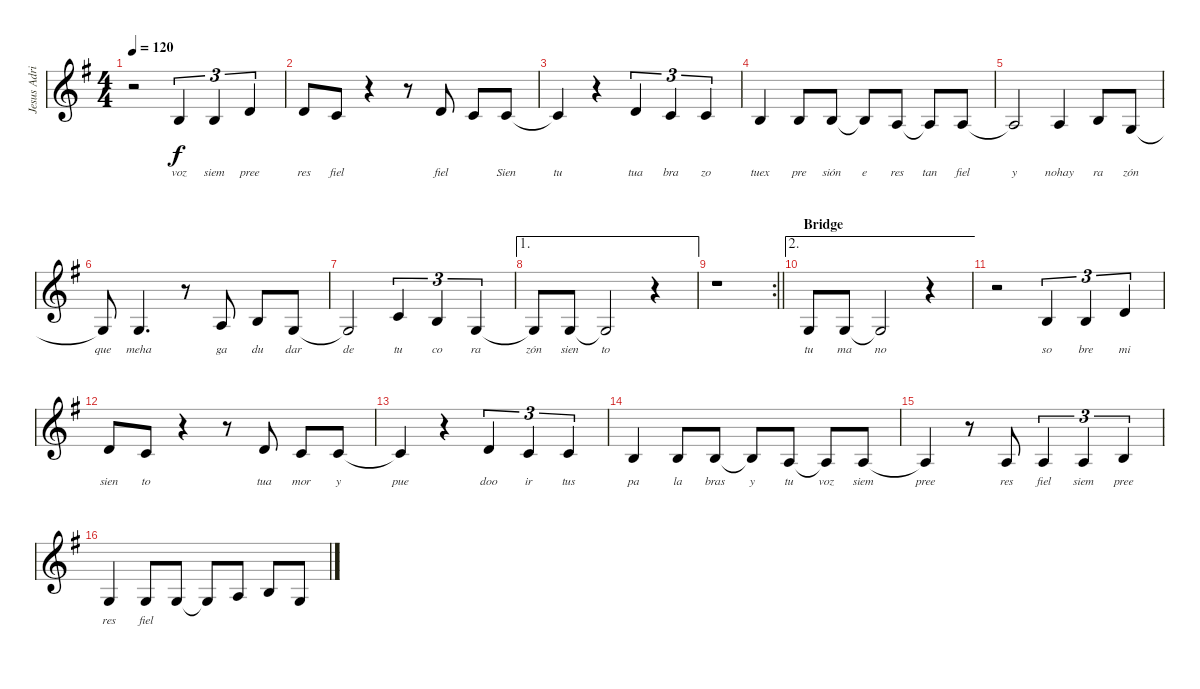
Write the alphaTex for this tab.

\track ("Jesus Adrian Romero" "Jesus Adri") {instrument flute}
\staff {score}
\tuning (E4 B3 G3 D3 A2 E2) {hide}
\ts (4 4)
\tempo 120
\clef g2
\ks g
r.2{dy f} 0.2.4{tu (3 2) lyrics (0 "voz") lyrics (1 "") lyrics (2 "") lyrics (3 "") lyrics (4 "")} 0.2.4{tu (3 2) lyrics (0 "siem") lyrics (1 "") lyrics (2 "") lyrics (3 "") lyrics (4 "")} 3.2.4{tu (3 2) lyrics (0 "pree") lyrics (1 "") lyrics (2 "") lyrics (3 "") lyrics (4 "")} |
3.2.8{lyrics (0 "res") lyrics (1 "") lyrics (2 "") lyrics (3 "") lyrics (4 "")} 1.2.8{lyrics (0 "fiel") lyrics (1 "") lyrics (2 "") lyrics (3 "") lyrics (4 "")} r.4 r.8 3.2.8{lyrics (0 "fiel") lyrics (1 "") lyrics (2 "") lyrics (3 "") lyrics (4 "")} 1.2.8{lyrics (0 "") lyrics (1 "") lyrics (2 "") lyrics (3 "") lyrics (4 "")} 1.2.8{lyrics (0 "Sien") lyrics (1 "") lyrics (2 "") lyrics (3 "") lyrics (4 "")} |
1.2{t}.4{lyrics (0 "tu") lyrics (1 "") lyrics (2 "") lyrics (3 "") lyrics (4 "")} r.4 3.2.4{tu (3 2) lyrics (0 "tua") lyrics (1 "") lyrics (2 "") lyrics (3 "") lyrics (4 "")} 1.2.4{tu (3 2) lyrics (0 "bra") lyrics (1 "") lyrics (2 "") lyrics (3 "") lyrics (4 "")} 1.2.4{tu (3 2) lyrics (0 "zo") lyrics (1 "") lyrics (2 "") lyrics (3 "") lyrics (4 "")} |
0.2.4{lyrics (0 "tuex") lyrics (1 "") lyrics (2 "") lyrics (3 "") lyrics (4 "")} 0.2.8{lyrics (0 "pre") lyrics (1 "") lyrics (2 "") lyrics (3 "") lyrics (4 "")} 0.2.8{lyrics (0 "sión") lyrics (1 "") lyrics (2 "") lyrics (3 "") lyrics (4 "")} 0.2{t}.8{lyrics (0 "e") lyrics (1 "") lyrics (2 "") lyrics (3 "") lyrics (4 "")} 2.3.8{lyrics (0 "res") lyrics (1 "") lyrics (2 "") lyrics (3 "") lyrics (4 "")} 2.3{t}.8{lyrics (0 "tan") lyrics (1 "") lyrics (2 "") lyrics (3 "") lyrics (4 "")} 2.3.8{lyrics (0 "fiel") lyrics (1 "") lyrics (2 "") lyrics (3 "") lyrics (4 "")} |
2.3{t}.2{lyrics (0 "y") lyrics (1 "") lyrics (2 "") lyrics (3 "") lyrics (4 "")} 2.3.4{lyrics (0 "nohay") lyrics (1 "") lyrics (2 "") lyrics (3 "") lyrics (4 "")} 0.2.8{lyrics (0 "ra") lyrics (1 "") lyrics (2 "") lyrics (3 "") lyrics (4 "")} 0.3.8{lyrics (0 "zón") lyrics (1 "") lyrics (2 "") lyrics (3 "") lyrics (4 "")} |
0.3{t}.8{lyrics (0 "que") lyrics (1 "") lyrics (2 "") lyrics (3 "") lyrics (4 "")} 0.3.4{d lyrics (0 "meha") lyrics (1 "") lyrics (2 "") lyrics (3 "") lyrics (4 "")} r.8 2.3.8{lyrics (0 "ga") lyrics (1 "") lyrics (2 "") lyrics (3 "") lyrics (4 "")} 0.2.8{lyrics (0 "du") lyrics (1 "") lyrics (2 "") lyrics (3 "") lyrics (4 "")} 0.3.8{lyrics (0 "dar") lyrics (1 "") lyrics (2 "") lyrics (3 "") lyrics (4 "")} |
0.3{t}.2{lyrics (0 "de") lyrics (1 "") lyrics (2 "") lyrics (3 "") lyrics (4 "")} 1.2.4{tu (3 2) lyrics (0 "tu") lyrics (1 "") lyrics (2 "") lyrics (3 "") lyrics (4 "")} 0.2.4{tu (3 2) lyrics (0 "co") lyrics (1 "") lyrics (2 "") lyrics (3 "") lyrics (4 "")} 0.3.4{tu (3 2) lyrics (0 "ra") lyrics (1 "") lyrics (2 "") lyrics (3 "") lyrics (4 "")} |
\ae 1
0.3{t}.8{lyrics (0 "zón") lyrics (1 "") lyrics (2 "") lyrics (3 "") lyrics (4 "")} 0.3.8{lyrics (0 "sien") lyrics (1 "") lyrics (2 "") lyrics (3 "") lyrics (4 "")} 0.3{t}.2{lyrics (0 "to") lyrics (1 "") lyrics (2 "") lyrics (3 "") lyrics (4 "")} r.4 |
\rc 2
\barLineRight lightlight
r.1 |
\ae 2
\section ("" "Bridge")
0.3.8{lyrics (0 "tu") lyrics (1 "") lyrics (2 "") lyrics (3 "") lyrics (4 "")} 0.3.8{lyrics (0 "ma") lyrics (1 "") lyrics (2 "") lyrics (3 "") lyrics (4 "")} 0.3{t}.2{lyrics (0 "no") lyrics (1 "") lyrics (2 "") lyrics (3 "") lyrics (4 "")} r.4 |
r.2 0.2.4{tu (3 2) lyrics (0 "so") lyrics (1 "") lyrics (2 "") lyrics (3 "") lyrics (4 "")} 0.2.4{tu (3 2) lyrics (0 "bre") lyrics (1 "") lyrics (2 "") lyrics (3 "") lyrics (4 "")} 3.2.4{tu (3 2) lyrics (0 "mi") lyrics (1 "") lyrics (2 "") lyrics (3 "") lyrics (4 "")} |
3.2.8{lyrics (0 "sien") lyrics (1 "") lyrics (2 "") lyrics (3 "") lyrics (4 "")} 1.2.8{lyrics (0 "to") lyrics (1 "") lyrics (2 "") lyrics (3 "") lyrics (4 "")} r.4 r.8 3.2.8{lyrics (0 "tua") lyrics (1 "") lyrics (2 "") lyrics (3 "") lyrics (4 "")} 1.2.8{lyrics (0 "mor") lyrics (1 "") lyrics (2 "") lyrics (3 "") lyrics (4 "")} 1.2.8{lyrics (0 "y") lyrics (1 "") lyrics (2 "") lyrics (3 "") lyrics (4 "")} |
1.2{t}.4{lyrics (0 "pue") lyrics (1 "") lyrics (2 "") lyrics (3 "") lyrics (4 "")} r.4 3.2.4{tu (3 2) lyrics (0 "doo") lyrics (1 "") lyrics (2 "") lyrics (3 "") lyrics (4 "")} 1.2.4{tu (3 2) lyrics (0 "ir") lyrics (1 "") lyrics (2 "") lyrics (3 "") lyrics (4 "")} 1.2.4{tu (3 2) lyrics (0 "tus") lyrics (1 "") lyrics (2 "") lyrics (3 "") lyrics (4 "")} |
0.2.4{lyrics (0 "pa") lyrics (1 "") lyrics (2 "") lyrics (3 "") lyrics (4 "")} 0.2.8{lyrics (0 "la") lyrics (1 "") lyrics (2 "") lyrics (3 "") lyrics (4 "")} 0.2.8{lyrics (0 "bras") lyrics (1 "") lyrics (2 "") lyrics (3 "") lyrics (4 "")} 0.2{t}.8{lyrics (0 "y") lyrics (1 "") lyrics (2 "") lyrics (3 "") lyrics (4 "")} 2.3.8{lyrics (0 "tu") lyrics (1 "") lyrics (2 "") lyrics (3 "") lyrics (4 "")} 2.3{t}.8{lyrics (0 "voz") lyrics (1 "") lyrics (2 "") lyrics (3 "") lyrics (4 "")} 2.3.8{lyrics (0 "siem") lyrics (1 "") lyrics (2 "") lyrics (3 "") lyrics (4 "")} |
2.3{t}.4{lyrics (0 "pree") lyrics (1 "") lyrics (2 "") lyrics (3 "") lyrics (4 "")} r.8 2.3.8{lyrics (0 "res") lyrics (1 "") lyrics (2 "") lyrics (3 "") lyrics (4 "")} 2.3.4{tu (3 2) lyrics (0 "fiel") lyrics (1 "") lyrics (2 "") lyrics (3 "") lyrics (4 "")} 2.3.4{tu (3 2) lyrics (0 "siem") lyrics (1 "") lyrics (2 "") lyrics (3 "") lyrics (4 "")} 0.2.4{tu (3 2) lyrics (0 "pree") lyrics (1 "") lyrics (2 "") lyrics (3 "") lyrics (4 "")} |
0.3.4{lyrics (0 "res") lyrics (1 "") lyrics (2 "") lyrics (3 "") lyrics (4 "")} 0.3.8{lyrics (0 "fiel") lyrics (1 "") lyrics (2 "") lyrics (3 "") lyrics (4 "")} 0.3.8 0.3{t}.8 2.3.8 0.2.8 0.3.8
